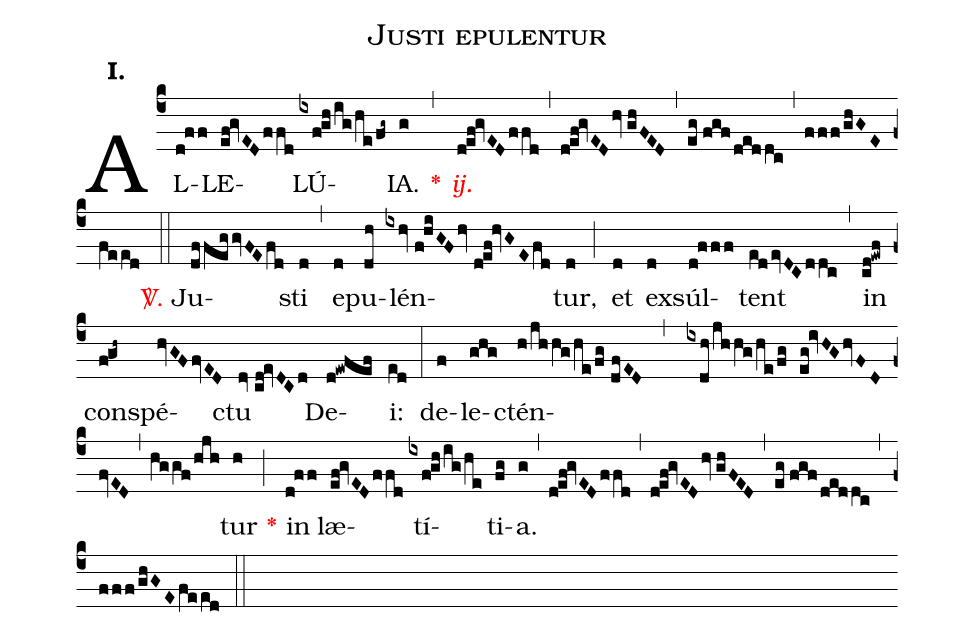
name:Justi epulentur;
mode:I.;
office-part:Alleluia;
%%
(c4) AL(d!ff)LE(ef!gvEDffd)LÚ(ixf!gh/ig/he/fg~)IA.(g) <v>\red{*}</v>(,) <v>\redit{ij.}</v>(d!ef!gvED/ffd) (,) (d!ef!gvED/hv//ghFED) (,) (eg//fgf/deddc) (,) (fff/ghGEfeed) (::) <v>\red{\Vbar.}</v> Ju(dffeggvFEfd)sti(d) (,) e(d)pu(dh)lén(ixhv//f!hiGF/hv//d!ef!hvGE/fd)tur,(d) (;) et(d) ex(d)súl(d!fff)tent(edevDCddc) (,) in(cd!ewf) con(f!gh~)spé(hvGFfvED)ctu(dv//cd!evDCd) De(d!ewfef)i:(ed) (:) de(f)le(ghg)ctén(h/jhhg/he/fg//dfED,ixdh/jhhg/he/fg eg!ivHG/hvFD/fvED,hggf/hjh)tur(h) <v>\red{*}</v>(;) in(d!ff) læ(ef!gvED/ffd)tí(ixf!gh/ig/he)ti(fg)a.(g) (,) (d!ef!gvED/ffd) (,) (d!ef!gvED/hv//ghFED) (,) (eg//fgf/deddc) (,) (fff/ghGE/feed) (::)
